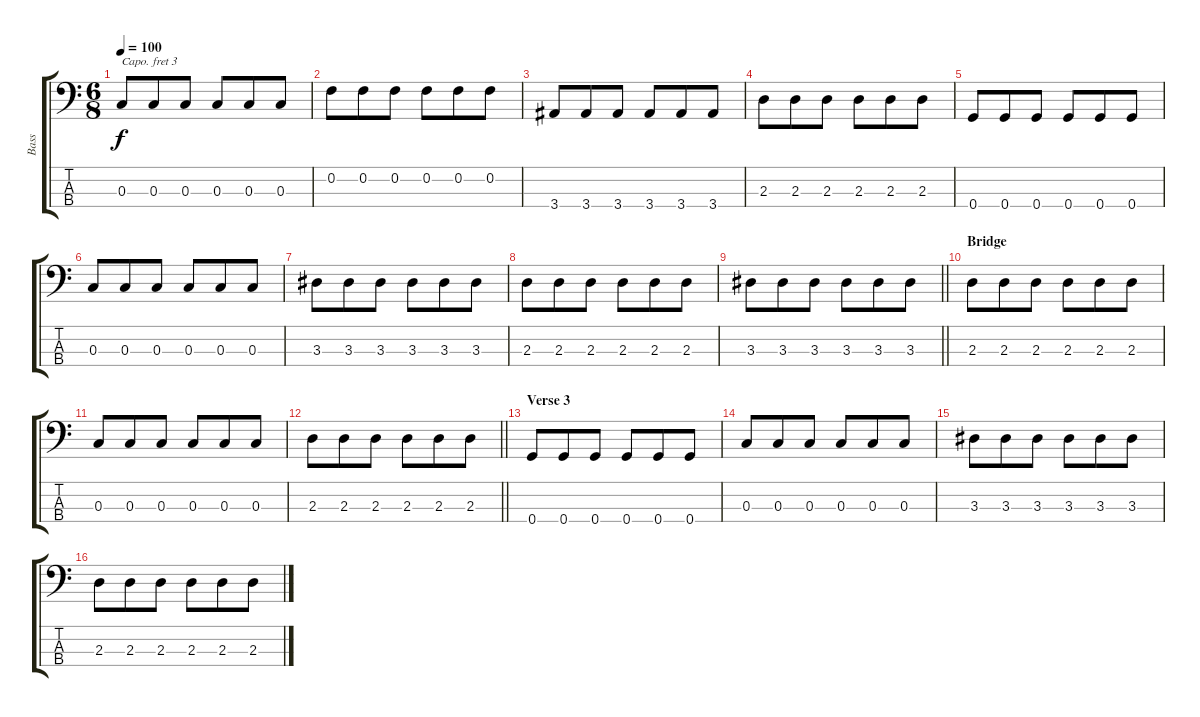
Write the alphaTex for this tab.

\track ("Bass" "Bass") {instrument electricbassfinger}
\staff {score tabs}
\capo 3
\tuning (G2 D2 A1 E1) {hide}
\ts (6 8)
\tempo 100
\clef f4
\ks c
0.3.8{dy f} 0.3.8 0.3.8 0.3.8 0.3.8 0.3.8 |
0.2.8 0.2.8 0.2.8 0.2.8 0.2.8 0.2.8 |
3.4.8 3.4.8 3.4.8 3.4.8 3.4.8 3.4.8 |
2.3.8 2.3.8 2.3.8 2.3.8 2.3.8 2.3.8 |
0.4.8 0.4.8 0.4.8 0.4.8 0.4.8 0.4.8 |
0.3.8 0.3.8 0.3.8 0.3.8 0.3.8 0.3.8 |
3.3.8 3.3.8 3.3.8 3.3.8 3.3.8 3.3.8 |
2.3.8 2.3.8 2.3.8 2.3.8 2.3.8 2.3.8 |
\barLineRight lightlight
3.3.8 3.3.8 3.3.8 3.3.8 3.3.8 3.3.8 |
\section ("" "Bridge")
2.3.8 2.3.8 2.3.8 2.3.8 2.3.8 2.3.8 |
0.3.8 0.3.8 0.3.8 0.3.8 0.3.8 0.3.8 |
\barLineRight lightlight
2.3.8 2.3.8 2.3.8 2.3.8 2.3.8 2.3.8 |
\section ("" "Verse 3")
0.4.8 0.4.8 0.4.8 0.4.8 0.4.8 0.4.8 |
0.3.8 0.3.8 0.3.8 0.3.8 0.3.8 0.3.8 |
3.3.8 3.3.8 3.3.8 3.3.8 3.3.8 3.3.8 |
2.3.8 2.3.8 2.3.8 2.3.8 2.3.8 2.3.8
